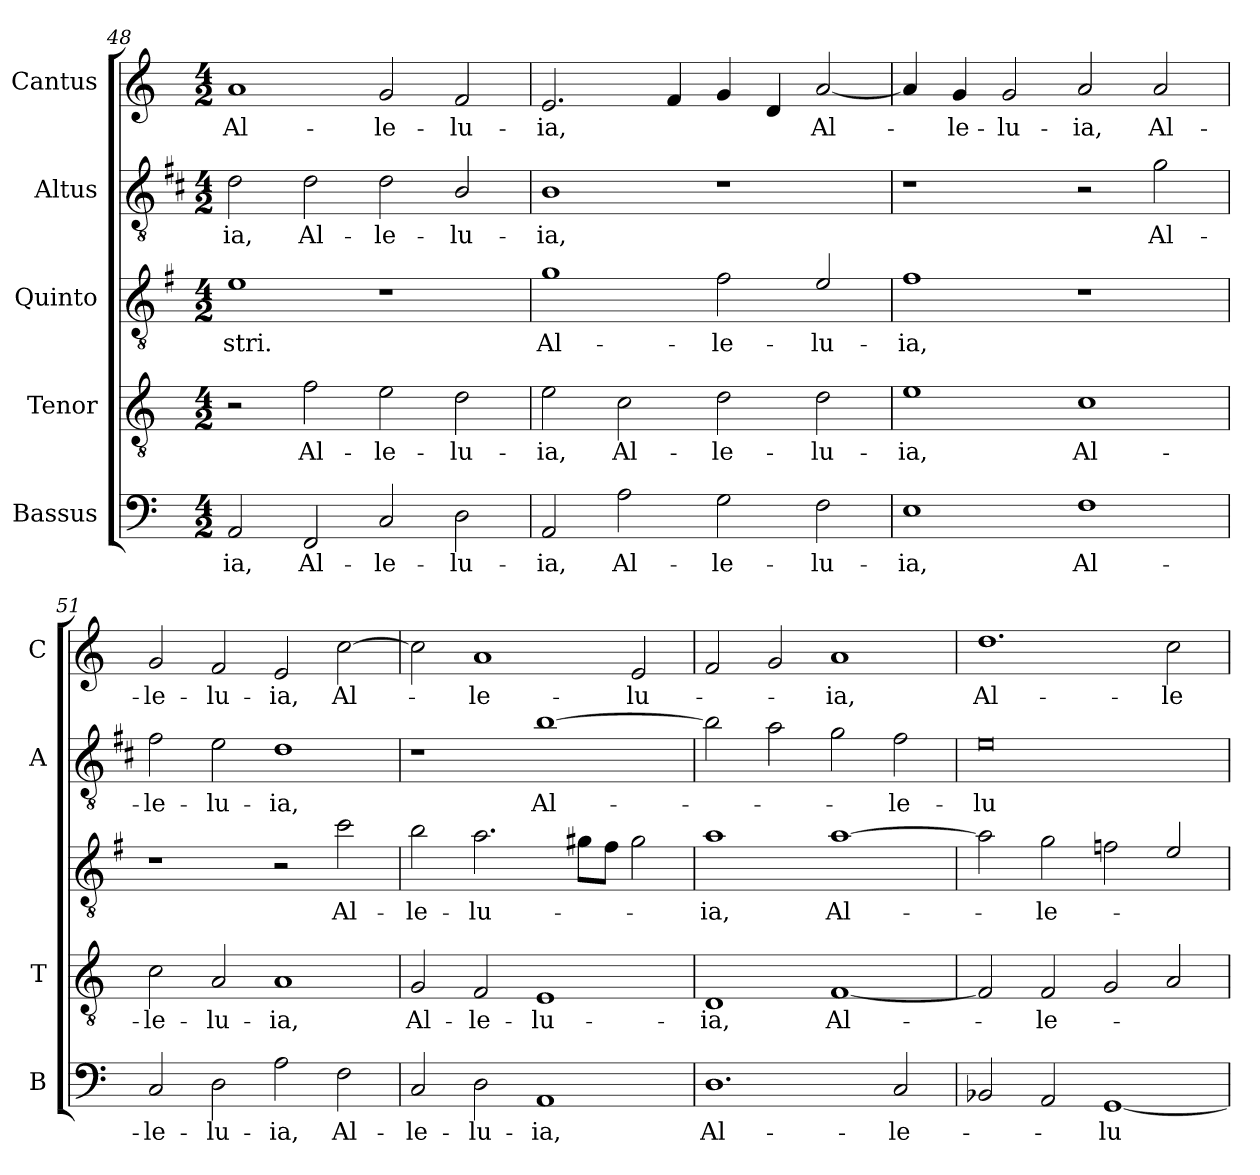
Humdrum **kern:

**kern	**text	**kern	**text	**kern	**text	**kern	**text	**kern	**text
*part5	*part5	*part4	*part4	*part3	*part3	*part2	*part2	*part1	*part1
*staff5	*staff5	*staff4	*staff4	*staff3	*staff3	*staff2	*staff2	*staff1	*staff1
*I"Bassus	*	*I"Tenor	*	*I"Quinto	*	*I"Altus	*	*I"Cantus	*
*I'B	*	*I'T	*	*	*	*I'A	*	*I'C	*
*clefF4	*	*clefGv2	*	*clefGv2	*	*clefGv2	*	*clefG2	*
*	*	*	*	*ITrd4c7	*	*ITrd1c2	*	*	*
*k[]	*	*k[]	*	*k[]	*	*k[]	*	*k[]	*
*C:	*	*C:	*	*C:	*	*C:	*	*C:	*
*M4/2	*	*M4/2	*	*M4/2	*	*M4/2	*	*M4/2	*
=48	=48	=48	=48	=48	=48	=48	=48	=48	=48
!	!LO:LY:b	!	!	!	!LO:LY:b	!	!LO:LY:b	!	!LO:LY:b
2AA/	-ia,	2r	.	1A	-stri.	2c\	-ia,	1a	Al-
!	!LO:LY:b	!	!LO:LY:b	!	!	!	!LO:LY:b	!	!
2FF/	Al-	2f\	Al-	.	.	2c\	Al-	.	.
!	!LO:LY:b	!	!LO:LY:b	!	!	!	!LO:LY:b	!	!LO:LY:b
2C/	-le-	2e\	-le-	1r	.	2c\	-le-	2g/	-le-
!	!LO:LY:b	!	!LO:LY:b	!	!	!	!LO:LY:b	!	!LO:LY:b
2D\	-lu-	2d\	-lu-	.	.	2A/	-lu-	2f/	-lu-
=49	=49	=49	=49	=49	=49	=49	=49	=49	=49
!	!LO:LY:b	!	!LO:LY:b	!	!LO:LY:b	!	!LO:LY:b	!	!LO:LY:b
2AA/	-ia,	2e\	-ia,	1c	Al-	1A	-ia,	2.e/	-ia,
!	!LO:LY:b	!	!LO:LY:b	!	!	!	!	!	!
2A\	Al-	2c\	Al-	.	.	.	.	.	.
.	.	.	.	.	.	.	.	4f/	.
!	!LO:LY:b	!	!LO:LY:b	!	!LO:LY:b	!	!	!	!
2G\	-le-	2d\	-le-	2B\	-le-	1r	.	4g/	.
.	.	.	.	.	.	.	.	4d/	.
!	!LO:LY:b	!	!LO:LY:b	!	!LO:LY:b	!	!	!	!LO:LY:b
2F\	-lu-	2d\	-lu-	2A/	-lu-	.	.	[2a/	Al-
=50	=50	=50	=50	=50	=50	=50	=50	=50	=50
!	!LO:LY:b	!	!LO:LY:b	!	!LO:LY:b	!	!	!	!
1E	-ia,	1e	-ia,	1B	-ia,	1r	.	4a/]	.
!	!	!	!	!	!	!	!	!	!LO:LY:b
.	.	.	.	.	.	.	.	4g/	-le-
!	!	!	!	!	!	!	!	!	!LO:LY:b
.	.	.	.	.	.	.	.	2g/	-lu-
!	!LO:LY:b	!	!LO:LY:b	!	!	!	!	!	!LO:LY:b
1F	Al-	1c	Al-	1r	.	2r	.	2a/	-ia,
!	!	!	!	!	!	!	!LO:LY:b	!	!LO:LY:b
.	.	.	.	.	.	2f\	Al-	2a/	Al-
=51	=51	=51	=51	=51	=51	=51	=51	=51	=51
!	!LO:LY:b	!	!LO:LY:b	!	!	!	!LO:LY:b	!	!LO:LY:b
2C/	-le-	2c\	-le-	1r	.	2e\	-le-	2g/	-le-
!	!LO:LY:b	!	!LO:LY:b	!	!	!	!LO:LY:b	!	!LO:LY:b
2D\	-lu-	2A/	-lu-	.	.	2d\	-lu-	2f/	-lu-
!	!LO:LY:b	!	!LO:LY:b	!	!	!	!LO:LY:b	!	!LO:LY:b
2A\	-ia,	1A	-ia,	2r	.	1c	-ia,	2e/	-ia,
!	!LO:LY:b	!	!	!	!LO:LY:b	!	!	!	!LO:LY:b
2F\	Al-	.	.	2f\	Al-	.	.	[2cc\	Al-
!!LO:LB:g=z
=52	=52	=52	=52	=52	=52	=52	=52	=52	=52
!	!LO:LY:b	!	!LO:LY:b	!	!LO:LY:b	!	!	!	!
2C/	-le-	2G/	Al-	2e\	-le-	1r	.	2cc\]	.
!	!LO:LY:b	!	!LO:LY:b	!	!LO:LY:b	!	!	!	!LO:LY:b
2D\	-lu-	2F/	-le-	2.d\	-lu-	.	.	1a	-le-
!	!LO:LY:b	!	!LO:LY:b	!	!	!	!LO:LY:b	!	!
1AA	-ia,	1E	-lu-	.	.	[1a	Al-	.	.
.	.	.	.	8c#X\L	.	.	.	.	.
.	.	.	.	8B\J	.	.	.	.	.
!	!	!	!	!	!	!	!	!	!LO:LY:b
.	.	.	.	2c#\	.	.	.	2e/	-lu-
=53	=53	=53	=53	=53	=53	=53	=53	=53	=53
!	!LO:LY:b	!	!LO:LY:b	!	!LO:LY:b	!	!	!	!
1.D	Al-	1D	-ia,	1d	-ia,	2a\]	.	2f/	.
.	.	.	.	.	.	2g\	.	2g/	.
!	!	!	!LO:LY:b	!	!LO:LY:b	!	!	!	!LO:LY:b
.	.	[1F	Al-	[1d	Al-	2f\	.	1a	-ia,
!	!LO:LY:b	!	!	!	!	!	!LO:LY:b	!	!
2C/	-le-	.	.	.	.	2e\	-le-	.	.
=54	=54	=54	=54	=54	=54	=54	=54	=54	=54
!	!	!	!	!	!	!	!LO:LY:b	!	!LO:LY:b
2BB-X/	.	2F/]	.	2d\]	.	0d	-lu-	1.dd	Al-
!	!	!	!LO:LY:b	!	!LO:LY:b	!	!	!	!
2AA/	.	2F/	-le-	2c\	-le-	.	.	.	.
!	!LO:LY:b	!	!	!	!	!	!	!	!
[1GG	-lu-	2G/	.	2B-X\	.	.	.	.	.
!	!	!	!	!	!	!	!	!	!LO:LY:b
.	.	2A/	.	2A/	.	.	.	2cc\	-le-
=	=	=	=	=	=	=	=	=	=
*-	*-	*-	*-	*-	*-	*-	*-	*-	*-
